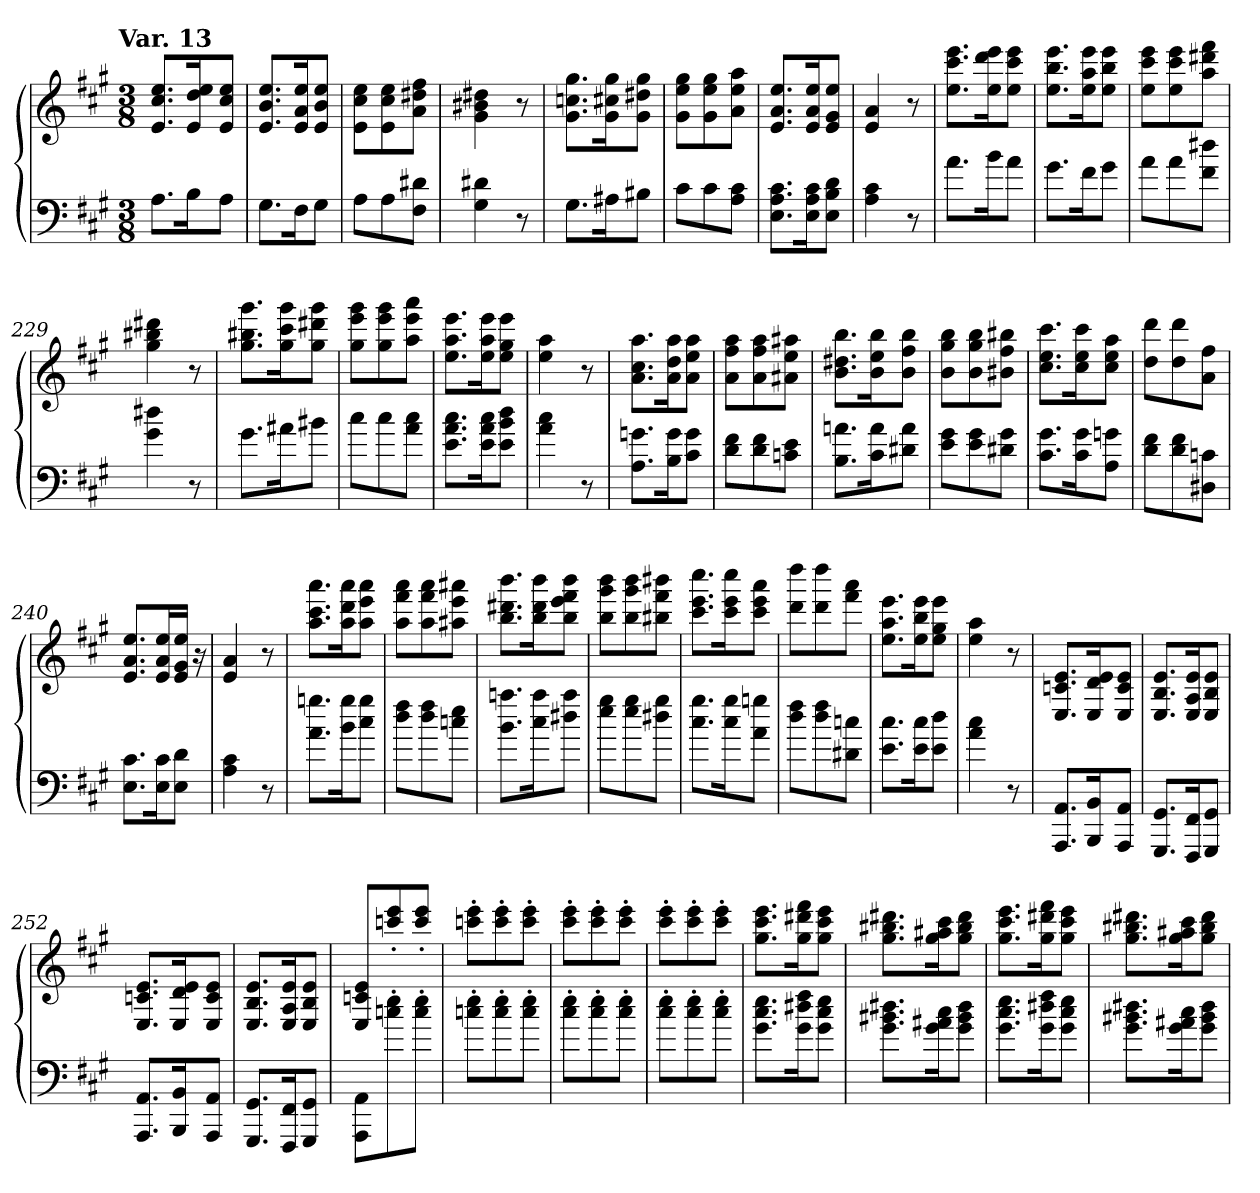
**kern	**kern
*part1	*part1
*staff2	*staff1
*clefF4	*clefG2
*k[f#c#g#]	*k[f#c#g#]
!!LO:TX:omd:t=Var. 13
*M3/8	*M3/8
*MM152	*MM152
=	=
8.A\L	8.e/ 8.cc#/ 8.ee/L
16B\K	16e/ 16dd/ 16ee/K
8A\J	8e/ 8cc#/ 8ee/J
=219	=219
8.G#\L	8.e/ 8.b/ 8.ee/L
16F#\K	16e/ 16a/ 16ee/K
8G#\J	8e/ 8b/ 8ee/J
=220	=220
8A\L	8e\ 8cc#\ 8ee\L
8A\	8e\ 8cc#\ 8ee\
8F#\ 8d#X\J	8a\ 8dd#X\ 8ff#\J
=221	=221
4G# 4d#X	4g# 4b#X 4dd#X
8r	8r
=222	=222
8.G#\L	8.g#\ 8.ccn\ 8.gg#\L
16A#X\K	16g#\ 16cc#X\ 16gg#\K
8B#X\J	8g#\ 8dd#X\ 8gg#\J
=223	=223
8c#\L	8g#\ 8ee\ 8gg#\L
8c#\	8g#\ 8ee\ 8gg#\
8A\ 8c#\J	8a\ 8ee\ 8aa\J
=224	=224
8.E\ 8.A\ 8.c#\L	8.e/ 8.a/ 8.ee/L
16E\ 16A\ 16c#\K	16e/ 16a/ 16ee/K
8E\ 8B\ 8d\J	8e/ 8g#/ 8ee/J
=225	=225
4A 4c#	4e 4a
8r	8r
=226	=226
8.a\L	8.ee\ 8.ccc#\ 8.eee\L
16b\K	16ee\ 16ddd\ 16eee\K
8a\J	8ee\ 8ccc#\ 8eee\J
=227	=227
8.g#\L	8.ee\ 8.bb\ 8.eee\L
16f#\K	16ee\ 16aa\ 16eee\K
8g#\J	8ee\ 8bb\ 8eee\J
=228	=228
8a\L	8ee\ 8ccc#\ 8eee\L
8a\	8ee\ 8ccc#\ 8eee\
8f#\ 8dd#X\J	8aa\ 8ddd#X\ 8fff#\J
=229	=229
4g# 4dd#X	4gg# 4bb#X 4ddd#X
8r	8r
=230	=230
8.g#\L	8.gg#\ 8.bb#X\ 8.ggg#\L
16a#X\K	16gg#\ 16ccc#\ 16ggg#\K
8b#X\J	8gg#\ 8ddd#X\ 8ggg#\J
=231	=231
8cc#\L	8gg#\ 8eee\ 8ggg#\L
8cc#\	8gg#\ 8eee\ 8ggg#\
8a\ 8cc#\J	8aa\ 8eee\ 8aaa\J
=232	=232
8.e\ 8.a\ 8.cc#\L	8.ee\ 8.aa\ 8.eee\L
16e\ 16a\ 16cc#\K	16ee\ 16aa\ 16eee\K
8e\ 8b\ 8dd\J	8ee\ 8gg#\ 8eee\J
=233	=233
4a 4cc#	4ee 4aa
8r	8r
=234	=234
8.A\ 8.gn\L	8.a\ 8.cc#\ 8.aa\L
16B\ 16g\K	16a\ 16dd\ 16aa\K
8c#\ 8g\J	8a\ 8ee\ 8aa\J
=235	=235
8d\ 8f#\L	8a\ 8ff#\ 8aa\L
8d\ 8f#\	8a\ 8ff#\ 8aa\
8cn\ 8e\J	8a#X\ 8ee\ 8aa#X\J
=236	=236
8.B\ 8.an\L	8.b\ 8.dd#X\ 8.bb\L
16c#\ 16a\K	16b\ 16ee\ 16bb\K
8d#X\ 8a\J	8b\ 8ff#\ 8bb\J
=237	=237
8e\ 8g#\L	8b\ 8gg#\ 8bb\L
8e\ 8g#\	8b\ 8gg#\ 8bb\
8d#X\ 8g#\J	8b#X\ 8ff#\ 8bb#X\J
=238	=238
8.c#\ 8.g#\L	8.cc#\ 8.ee\ 8.ccc#\L
16c#\ 16g#\K	16cc#\ 16ee\ 16ccc#\K
8A\ 8gn\J	8cc#\ 8ee\ 8aa\J
=239	=239
8d\ 8f#\L	8dd\ 8ddd\L
8d\ 8f#\	8dd\ 8ddd\
8D#X\ 8cn\J	8a\ 8ff#\J
=240	=240
8.E\ 8.c#\L	8.e/ 8.a/ 8.ee/L
16E\ 16c#\K	16e/ 16a/ 16ee/L
8E\ 8d\J	16e/ 16g#/ 16ee/JJ
.	16r
=241	=241
4A 4c#	4e 4a
8r	8r
=242	=242
8.a\ 8.ggn\L	8.aa\ 8.ccc#\ 8.aaa\L
16b\ 16gg\K	16aa\ 16ddd\ 16aaa\K
8cc#\ 8gg\J	8aa\ 8eee\ 8aaa\J
=243	=243
8dd\ 8ff#\L	8aa\ 8fff#\ 8aaa\L
8dd\ 8ff#\	8aa\ 8fff#\ 8aaa\
8ccn\ 8ee\J	8aa#X\ 8eee\ 8aaa#X\J
=244	=244
8.b\ 8.aan\L	8.bb\ 8.ddd#X\ 8.bbb\L
16cc#\ 16aa\K	16bb\ 16ddd#\ 16bbb\K
8dd#X\ 8aa\J	8bb\ 8eee\ 8fff#\ 8bbb\J
=245	=245
8ee\ 8gg#\L	8bb\ 8ggg#\ 8bbb\L
8ee\ 8gg#\	8bb\ 8ggg#\ 8bbb\
8dd#X\ 8gg#\J	8bb#X\ 8fff#\ 8bbb#X\J
=246	=246
8.cc#\ 8.gg#\L	8.ccc#\ 8.eee\ 8.cccc#\L
16cc#\ 16gg#\K	16ccc#\ 16eee\ 16cccc#\K
8a\ 8ggn\J	8ccc#\ 8eee\ 8aaa\J
=247	=247
8dd\ 8ff#\L	8ddd\ 8dddd\L
8dd\ 8ff#\	8ddd\ 8dddd\
8d#X\ 8ccn\J	8fff#\ 8aaa\J
=248	=248
8.e\ 8.cc#\L	8.ee\ 8.aa\ 8.eee\L
16e\ 16cc#\K	16ee\ 16bb\ 16eee\K
8e\ 8dd\J	8ee\ 8gg#\ 8eee\J
=249	=249
4a 4cc#	4ee 4aa
8r	8r
=250	=250
8.AAA/ 8.AA/L	8.E/ 8.cn/ 8.e/L
16BBB/ 16BB/K	16E/ 16d/ 16e/K
8AAA/ 8AA/J	8E/ 8c/ 8e/J
=251	=251
8.GGG#/ 8.GG#/L	8.E/ 8.B/ 8.e/L
16FFF#/ 16FF#/K	16E/ 16A/ 16e/K
8GGG#/ 8GG#/J	8E/ 8B/ 8e/J
=252	=252
8.AAA/ 8.AA/L	8.E/ 8.cn/ 8.e/L
16BBB/ 16BB/K	16E/ 16d/ 16e/K
8AAA/ 8AA/J	8E/ 8c/ 8e/J
=253	=253
8.GGG#/ 8.GG#/L	8.E/ 8.B/ 8.e/L
16FFF#/ 16FF#/K	16E/ 16A/ 16e/K
8GGG#/ 8GG#/J	8E/ 8B/ 8e/J
=254	=254
8AAA\ 8AA\L	8E/ 8cn/ 8e/L
8ccn'\ 8ee'\	8cccn'/ 8eee'/
8cc'\ 8ee'\J	8ccc'/ 8eee'/J
=255	=255
8ccn'\ 8ee'\L	8cccn'\ 8eee'\L
8cc'\ 8ee'\	8ccc'\ 8eee'\
8cc'\ 8ee'\J	8ccc'\ 8eee'\J
=256	=256
8cc#'\ 8ee'\L	8ccc#'\ 8eee'\L
8cc#'\ 8ee'\	8ccc#'\ 8eee'\
8cc#'\ 8ee'\J	8ccc#'\ 8eee'\J
=257	=257
8cc#'\ 8ee'\L	8ccc#'\ 8eee'\L
8cc#'\ 8ee'\	8ccc#'\ 8eee'\
8cc#'\ 8ee'\J	8ccc#'\ 8eee'\J
=258	=258
8.g#\ 8.cc#\ 8.ee\L	8.gg#\ 8.ccc#\ 8.eee\L
16g#\ 16dd#X\ 16ff#\K	16gg#\ 16ddd#X\ 16fff#\K
8g#\ 8cc#\ 8ee\J	8gg#\ 8ccc#\ 8eee\J
=259	=259
8.g#\ 8.b#X\ 8.dd#X\L	8.gg#\ 8.bb#X\ 8.ddd#X\L
16g#\ 16a#X\ 16cc#\K	16gg#\ 16aa#X\ 16ccc#\K
8g#\ 8b#\ 8dd#\J	8gg#\ 8bb#\ 8ddd#\J
=260	=260
8.g#\ 8.cc#\ 8.ee\L	8.gg#\ 8.ccc#\ 8.eee\L
16g#\ 16dd#X\ 16ff#\K	16gg#\ 16ddd#X\ 16fff#\K
8g#\ 8cc#\ 8ee\J	8gg#\ 8ccc#\ 8eee\J
=261	=261
8.g#\ 8.b#X\ 8.dd#X\L	8.gg#\ 8.bb#X\ 8.ddd#X\L
16g#\ 16a#X\ 16cc#\K	16gg#\ 16aa#X\ 16ccc#\K
8g#\ 8b#\ 8dd#\J	8gg#\ 8bb#\ 8ddd#\J
=	=
*-	*-
